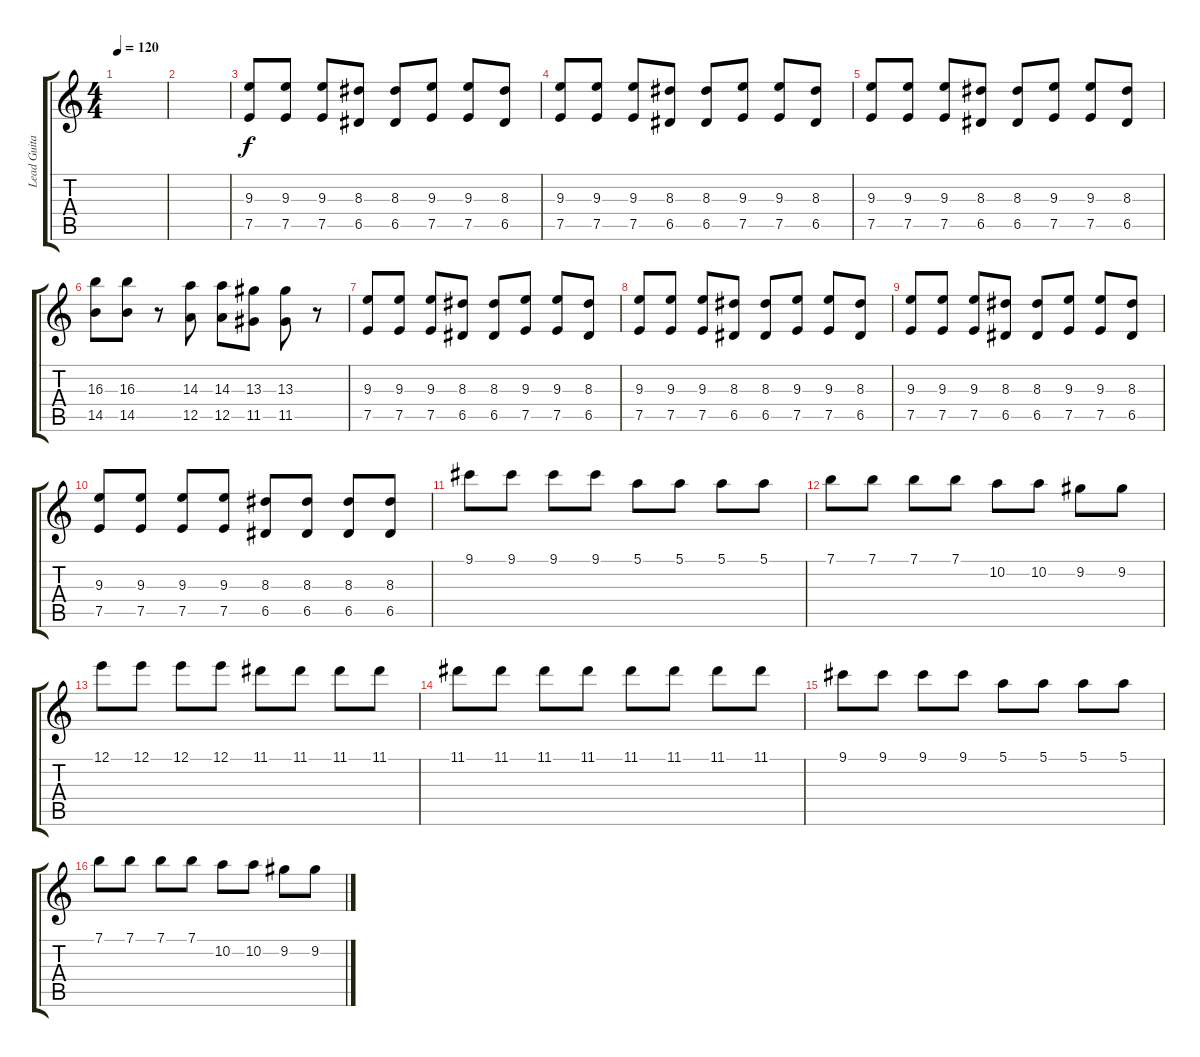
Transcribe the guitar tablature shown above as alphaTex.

\track ("Lead Guitar" "Lead Guita") {instrument overdrivenguitar}
\staff {score tabs}
\tuning (E4 B3 G3 D3 A2 D2) {hide}
\ts (4 4)
\tempo 120
\clef g2
\ks c
|
|
(9.3 7.5).8 (9.3 7.5).8 (9.3 7.5).8 (8.3 6.5).8 (8.3 6.5).8 (9.3 7.5).8 (9.3 7.5).8 (8.3 6.5).8 |
(9.3 7.5).8 (9.3 7.5).8 (9.3 7.5).8 (8.3 6.5).8 (8.3 6.5).8 (9.3 7.5).8 (9.3 7.5).8 (8.3 6.5).8 |
(9.3 7.5).8 (9.3 7.5).8 (9.3 7.5).8 (8.3 6.5).8 (8.3 6.5).8 (9.3 7.5).8 (9.3 7.5).8 (8.3 6.5).8 |
(16.3 14.5).8 (16.3 14.5).8 r.8 (14.3 12.5).8 (14.3 12.5).8 (13.3 11.5).8 (13.3 11.5).8 r.8 |
(9.3 7.5).8 (9.3 7.5).8 (9.3 7.5).8 (8.3 6.5).8 (8.3 6.5).8 (9.3 7.5).8 (9.3 7.5).8 (8.3 6.5).8 |
(9.3 7.5).8 (9.3 7.5).8 (9.3 7.5).8 (8.3 6.5).8 (8.3 6.5).8 (9.3 7.5).8 (9.3 7.5).8 (8.3 6.5).8 |
(9.3 7.5).8 (9.3 7.5).8 (9.3 7.5).8 (8.3 6.5).8 (8.3 6.5).8 (9.3 7.5).8 (9.3 7.5).8 (8.3 6.5).8 |
(9.3 7.5).8 (9.3 7.5).8 (9.3 7.5).8 (9.3 7.5).8 (8.3 6.5).8 (8.3 6.5).8 (8.3 6.5).8 (8.3 6.5).8 |
9.1.8 9.1.8 9.1.8 9.1.8 5.1.8 5.1.8 5.1.8 5.1.8 |
7.1.8 7.1.8 7.1.8 7.1.8 10.2.8 10.2.8 9.2.8 9.2.8 |
12.1.8 12.1.8 12.1.8 12.1.8 11.1.8 11.1.8 11.1.8 11.1.8 |
11.1.8 11.1.8 11.1.8 11.1.8 11.1.8 11.1.8 11.1.8 11.1.8 |
9.1.8 9.1.8 9.1.8 9.1.8 5.1.8 5.1.8 5.1.8 5.1.8 |
7.1.8 7.1.8 7.1.8 7.1.8 10.2.8 10.2.8 9.2.8 9.2.8
